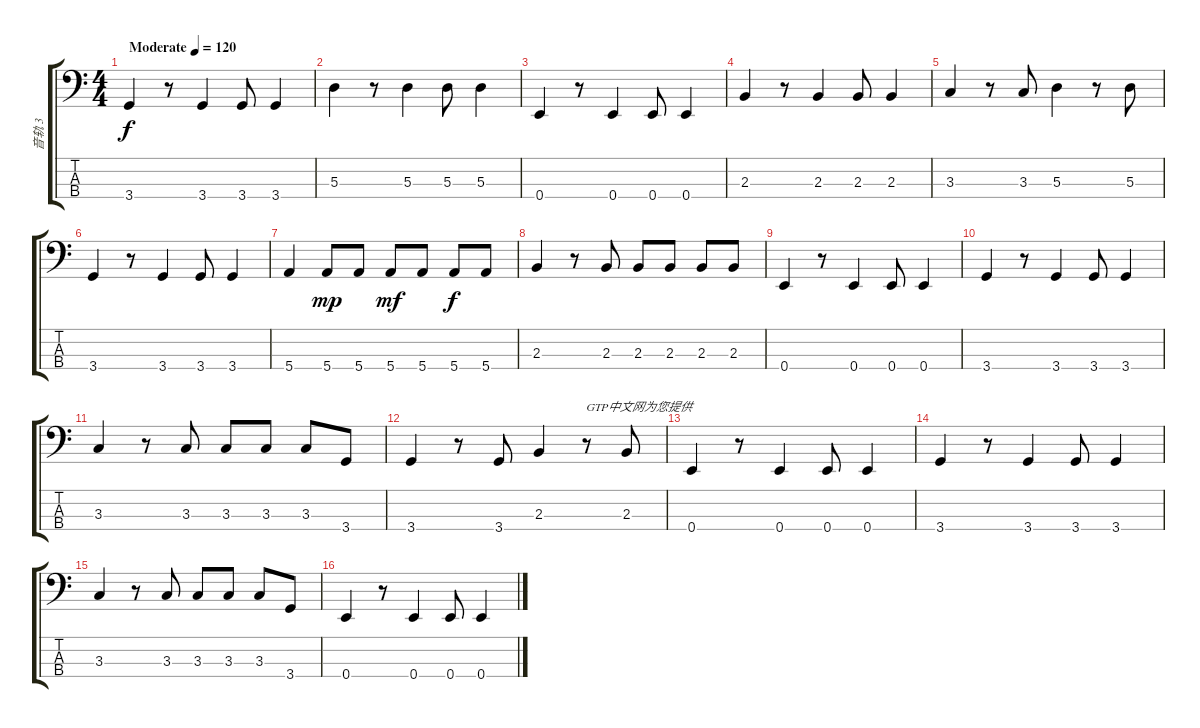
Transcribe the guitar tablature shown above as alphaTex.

\track ("音轨 3" "音轨 3") {instrument electricbassfinger}
\staff {score tabs}
\tuning (G2 D2 A1 E1) {hide}
\ts (4 4)
\tempo (120 "Moderate")
\clef f4
\ks c
3.4.4{dy f instrument electricbassfinger} r.8 3.4.4 3.4.8 3.4.4 |
5.3.4 r.8 5.3.4 5.3.8 5.3.4 |
0.4.4 r.8 0.4.4 0.4.8 0.4.4 |
2.3.4 r.8 2.3.4 2.3.8 2.3.4 |
3.3.4 r.8 3.3.8 5.3.4 r.8 5.3.8 |
3.4.4 r.8 3.4.4 3.4.8 3.4.4 |
5.4.4 5.4.8{dy mp} 5.4.8 5.4.8{dy mf} 5.4.8 5.4.8{dy f} 5.4.8 |
2.3.4 r.8 2.3.8 2.3.8 2.3.8 2.3.8 2.3.8 |
0.4.4 r.8 0.4.4 0.4.8 0.4.4 |
3.4.4 r.8 3.4.4 3.4.8 3.4.4 |
3.3.4 r.8 3.3.8 3.3.8 3.3.8 3.3.8 3.4.8 |
3.4.4 r.8 3.4.8 2.3.4 r.8{txt "GTP中文网为您提供"} 2.3.8 |
0.4.4 r.8 0.4.4 0.4.8 0.4.4 |
3.4.4 r.8 3.4.4 3.4.8 3.4.4 |
3.3.4 r.8 3.3.8 3.3.8 3.3.8 3.3.8 3.4.8 |
0.4.4 r.8 0.4.4 0.4.8 0.4.4
